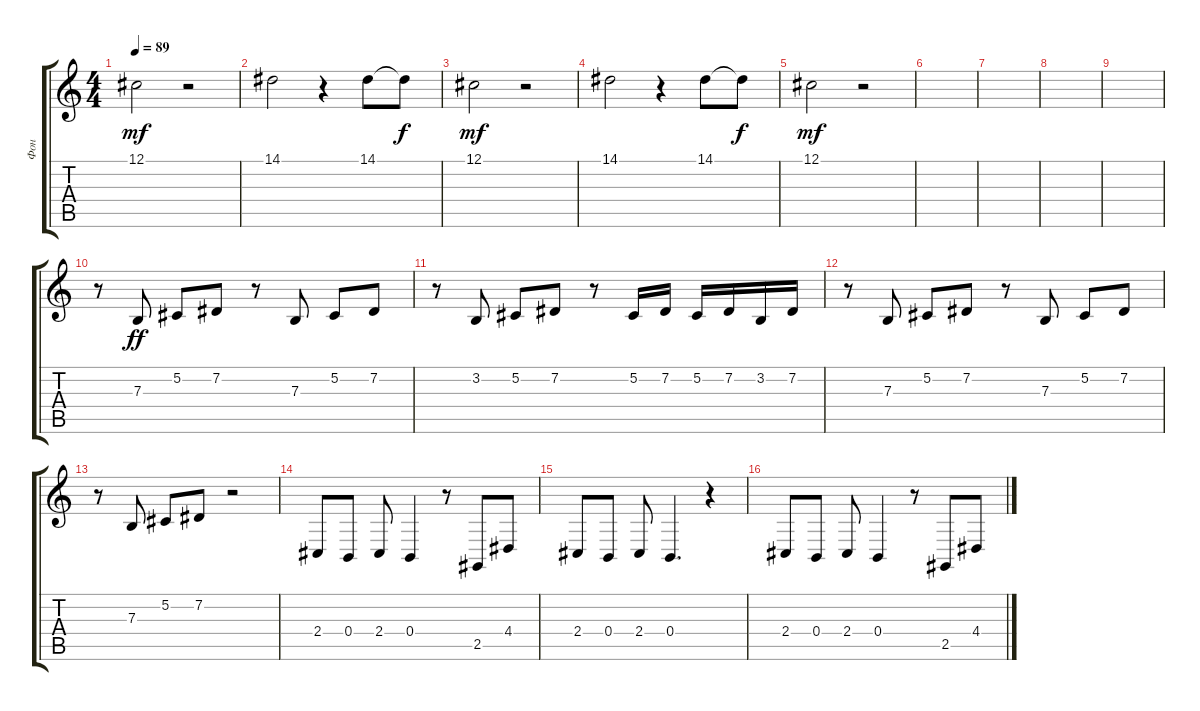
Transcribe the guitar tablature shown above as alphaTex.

\track ("Фон" "Фон") {instrument pad1newage}
\staff {score tabs}
\tuning (Db4 Ab3 E3 B2 Gb2 B1) {hide}
\ts (4 4)
\tempo 89
\clef g2
\ks c
12.1.2{dy mf} r.2 |
14.1.2 r.4 14.1.8 14.1{t}.8{dy f} |
12.1.2{dy mf} r.2 |
14.1.2 r.4 14.1.8 14.1{t}.8{dy f} |
12.1.2{dy mf} r.2 |
|
|
|
|
r.8 7.3.8{dy ff} 5.2.8 7.2.8 r.8 7.3.8 5.2.8 7.2.8 |
r.8 3.2.8 5.2.8 7.2.8 r.8 5.2.16 7.2.16 5.2.16 7.2.16 3.2.16 7.2.16 |
r.8 7.3.8 5.2.8 7.2.8 r.8 7.3.8 5.2.8 7.2.8 |
r.8 7.3.8 5.2.8 7.2.8 r.2 |
2.4.8{instrument pad4choir} 0.4.8 2.4.8 0.4.4 r.8 2.5.8 4.4.8 |
2.4.8 0.4.8 2.4.8 0.4.4{d} r.4 |
2.4.8 0.4.8 2.4.8 0.4.4 r.8 2.5.8 4.4.8
